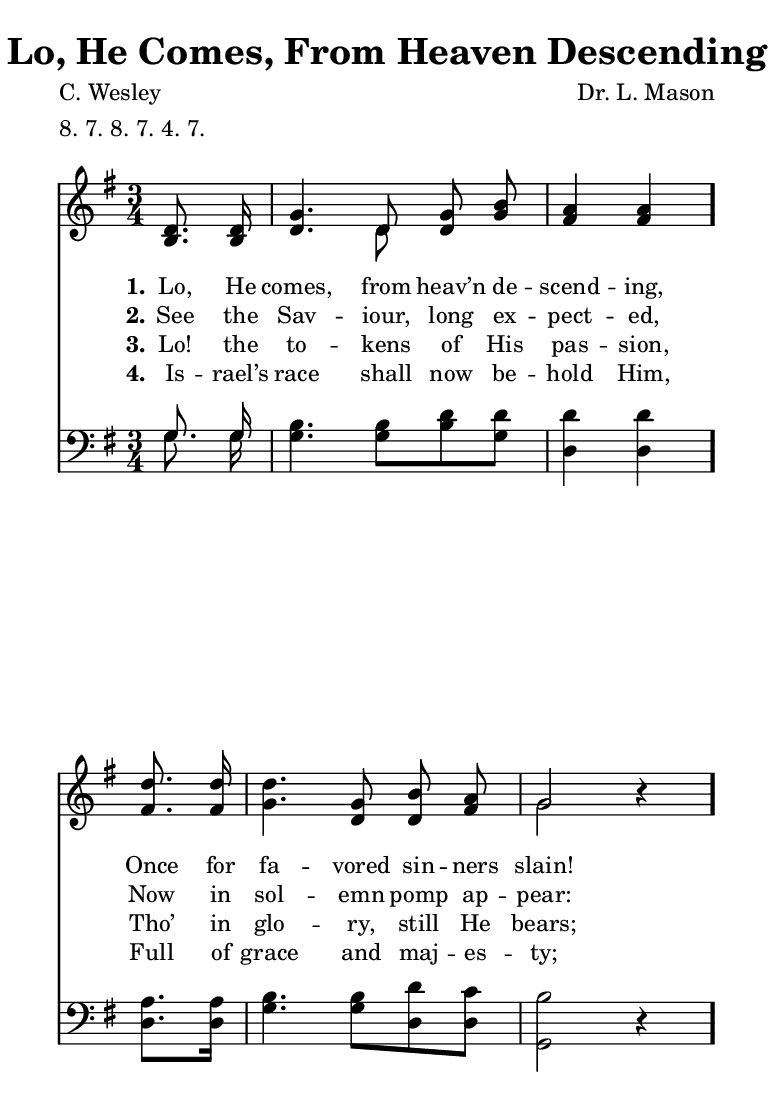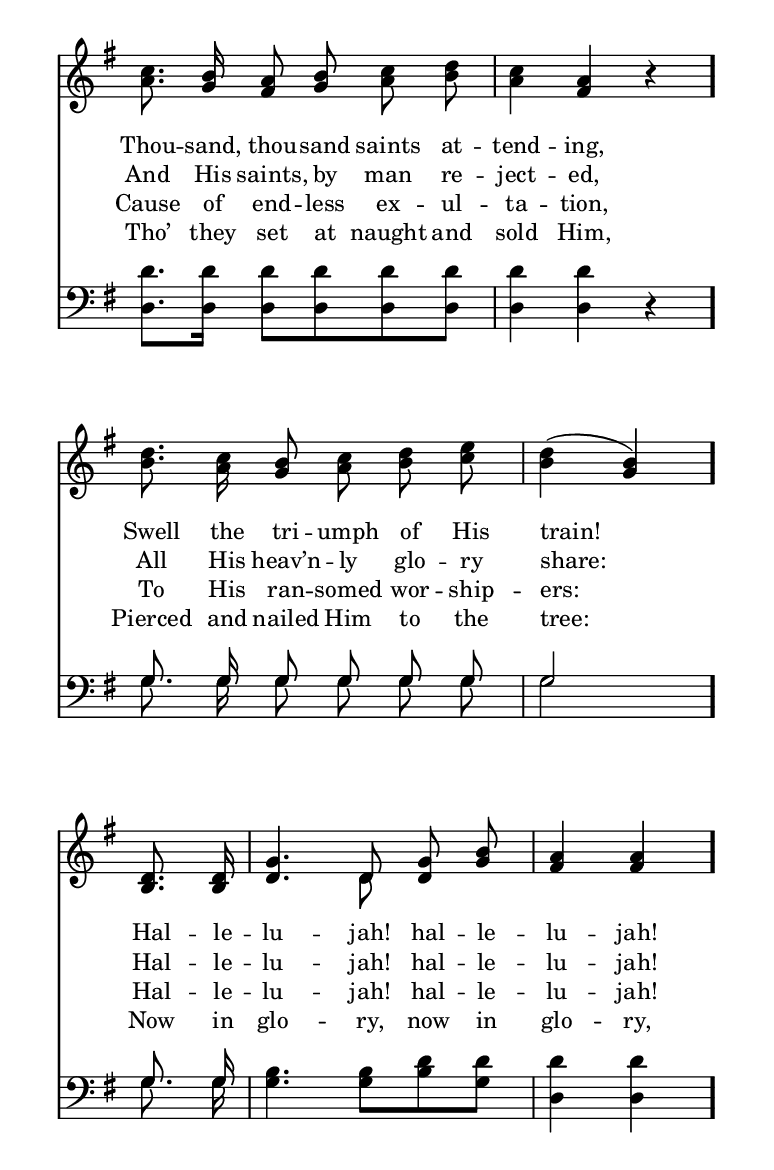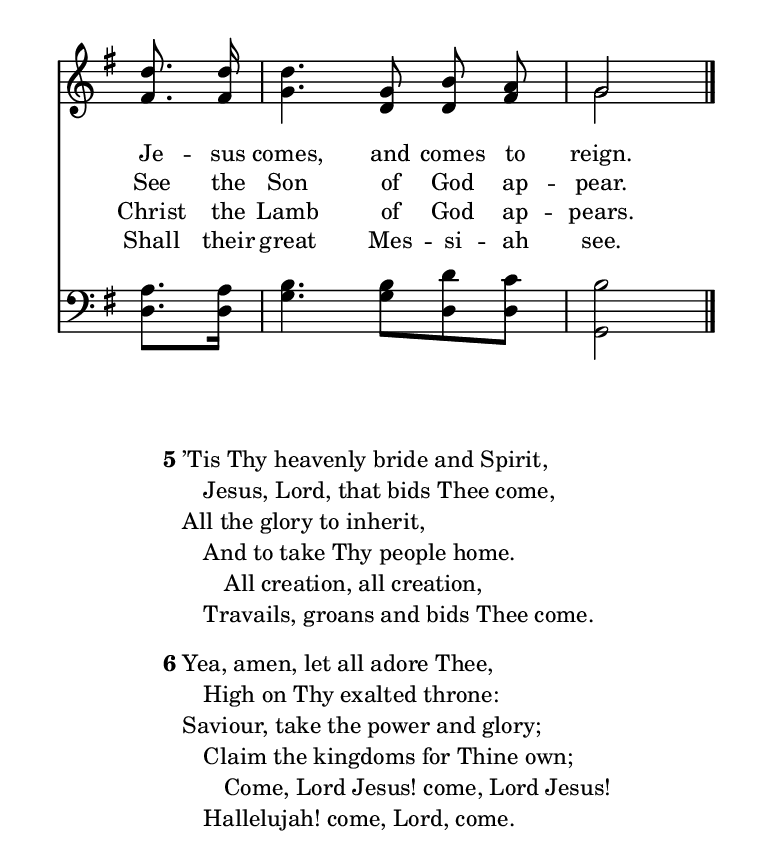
\include "common/global.ily"
\paper {
  \include "common/paper.ily"
  ragged-last-bottom = ##t
}

\header{
  hymnnumber = "236"
  title = "Lo, He Comes, From Heaven Descending"
  tunename = "Harwell"
  meter = "8. 7. 8. 7. 4. 7."
  poet = "C. Wesley"
  composer = "Dr. L. Mason"
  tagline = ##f
}

global = {
  \include "common/overrides.ily"
  \override Staff.TimeSignature.style = #'numbered
  \time 3/4
  \override Score.MetronomeMark.transparent = ##t % hide all fermata changes too
  \tempo 4=80
  \key g \major
  \partial 4
  \autoBeamOff
}

patternA = { c8. c16 | c4. c8 c c | c4 c }
patternB = { c8. c16 | c4. c8 c c | c2 }
patternC = { c8. c16 c8 c c c | c4 c }
patternD = { c8. c16 c8 c c c | c2 }

notesSoprano = {
\global
\relative c' {

  d8. d16 | g4. d8 g b | a4 a
  \changePitch \patternB { d d | d g, b a | g } r4
  \changePitch \patternC { c b a b c d | c a } r4
  \changePitch \patternC { d c b c d e | d( b) }
  d,8. d16 | g4. d8 g b | a4 a
  \changePitch \patternB { d d | d g, b a | g }

  \bar "|."

}
}

notesAlto = {
\global
\relative e' {

  \changePitch \patternA { b b | d d d g | fis fis }
  \changePitch \patternB { fis fis | g d d fis | g } r4
  \changePitch \patternC { a g fis g a b | a fis } r4
  \changePitch \patternC { b a g a b c | b( g) }
  \changePitch \patternA { b, b | d d d g | fis fis }
  \changePitch \patternB { fis fis | g d d fis | g }

}
}

notesTenor = {
\global
\relative a {

  \changePitch \patternA { g g | b b d d | d d }
  \changePitch \patternB { a a | b b d c | b } r4
  \changePitch \patternC { d d d d d d | d d } r4
  \changePitch \patternD { g, g g g g g | g }
  \changePitch \patternA { g g | b b d d | d d }
  \changePitch \patternB { a a | b b d c | b }

}
}

notesBass = {
\global
\relative f {

  \changePitch \patternA { g g | g g b g | d d }
  \changePitch \patternB { d d | g g d d | g, } r4
  \changePitch \patternC { d' d d d d d | d d } r4
  \changePitch \patternD { g g g g g g | g }
  \changePitch \patternA { g g | g g b g | d d }
  \changePitch \patternB { d d | g g d d | g, }

}
}

wordsA = \lyricmode {
\set stanza = "1."

Lo, He comes, from heav’n de -- scend -- ing, \bar "."
Once for fa -- vored sin -- ners slain! \bar "."
Thou -- sand, thou -- sand saints at -- tend -- ing, \bar "."
Swell the tri -- umph of His train! \bar "."
Hal -- le -- lu -- jah! %{HIDE>%} hal -- le -- lu -- jah! %{<HIDE%} \bar "."
Je -- sus comes, and comes to reign. \bar "."

}

wordsB = \lyricmode {
\set stanza = "2."

See the Sav -- iour, long ex -- pect -- ed,
Now in sol -- emn pomp ap -- pear:
And His saints, by man re -- ject -- ed,
All His heav’n -- ly glo -- ry share:
Hal -- le -- lu -- jah! %{HIDE>%} hal -- le -- lu -- jah! %{<HIDE%}
See the Son of God ap -- pear.

}

wordsC = \lyricmode {
\set stanza = "3."

Lo! the to -- kens of His pas -- sion,
Tho’ in glo -- ry, still He bears;
Cause of end -- less ex -- ul -- ta -- tion,
To His ran -- somed wor -- ship -- ers:
Hal -- le -- lu -- jah! %{HIDE>%} hal -- le -- lu -- jah! %{<HIDE%}
Christ the Lamb of God ap -- pears.

}

wordsD = \lyricmode {
\set stanza = "4."

Is -- rael’s race shall now be -- hold Him,
Full of grace and maj -- es -- ty;
Tho’ they set at naught and sold Him,
Pierced and nailed Him to the tree:
Now in glo -- ry, %{HIDE>%} now in glo -- ry, %{<HIDE%}
Shall their great Mes -- si -- ah see.

}

wordsE = \markuplist {

\line { ’Tis Thy heavenly bride and Spirit, }
\line { { \hspace #2 } Jesus, Lord, that bids Thee come, }
\line { All the glory to inherit, }
\line { { \hspace #2 } And to take Thy people home. }
\line { { \hspace #4 } All creation, %{HIDE>%} all creation, %{<HIDE%} }
\line { { \hspace #2 } Travails, groans and bids Thee come. }

}

wordsF = \markuplist {

\line { Yea, amen, let all adore Thee, }
\line { { \hspace #2 } High on Thy exalted throne: }
\line { Saviour, take the power and glory; }
\line { { \hspace #2 } Claim the kingdoms for Thine own; }
\line { { \hspace #4 } Come, Lord Jesus! %{HIDE>%} come, Lord Jesus! %{<HIDE%} }
\line { { \hspace #2 } Hallelujah! come, Lord, come. }

}

\score {
  \context ChoirStaff <<
    \context Staff = upper <<
      \set ChoirStaff.systemStartDelimiter = #'SystemStartBar
      \set ChoirStaff.printPartCombineTexts = ##f
      \partcombine #'(2 . 9) \notesSoprano \notesAlto
      \context NullVoice = sopranos { \voiceOne << \notesSoprano >> }
      \context NullVoice = altos { \voiceTwo << \notesAlto >> }
      \context Lyrics = one   \lyricsto sopranos \wordsA
      \context Lyrics = two   \lyricsto sopranos \wordsB
      \context Lyrics = three \lyricsto sopranos \wordsC
      \context Lyrics = four  \lyricsto sopranos \wordsD
    >>
    \context Staff = men <<
      \clef bass
      \set ChoirStaff.printPartCombineTexts = ##f
      \partcombine #'(2 . 9) \notesTenor \notesBass
      \context NullVoice = tenors { \voiceOne << \notesTenor >> }
      \context NullVoice = basses { \voiceTwo << \notesBass >> }
    >>
  >>
  \layout {
    \include "common/layout.ily"
  }
  \midi{
    \include "common/midi.ily"
  }
}

\noPageBreak

\markup { \fill-line { \column {
  \line{ \bold 5 \column { \wordsE } } \combine \null \vspace #0.4
  \line{ \bold 6 \column { \wordsF } } \combine \null \vspace #0.4
} } }

\version "2.19.49"  % necessary for upgrading to future LilyPond versions.

% vi:set et ts=2 sw=2 ai nocindent syntax=lilypond:
